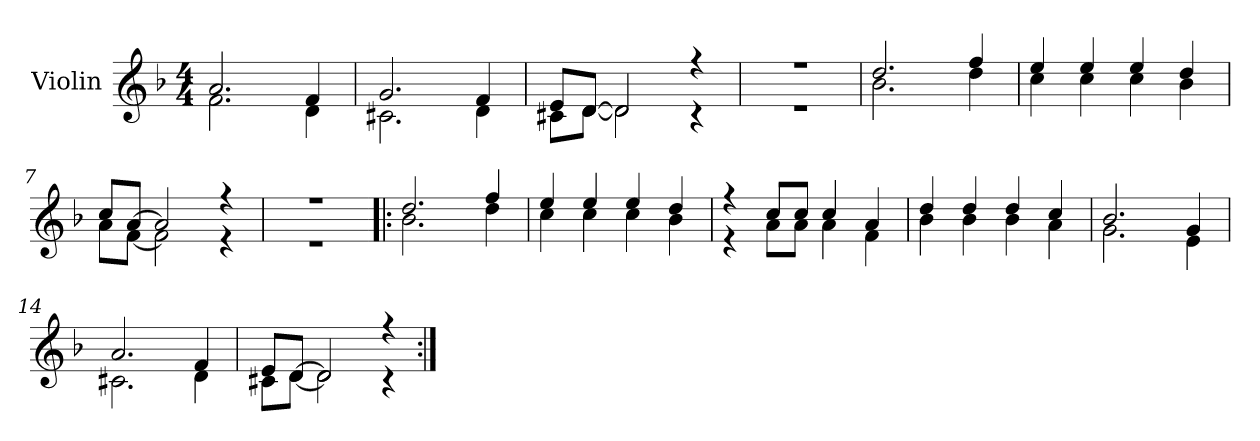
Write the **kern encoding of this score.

**kern
*part1
*staff1
*I"Violin
*I'Vln.
*stria5
*clefG2
*k[b-]
*M4/4
*MM200
=1
*^
2.a	2.f
4f	4d
=2	=2
2.g	2.c#X
4f	4d
=3	=3
8eL	8c#XL
[8dJ	[8dJ
2d]	2d]
4r	4r
=4	=4
1r	1r
=5	=5
2.dd	2.b-
4ff	4dd
=6	=6
4ee	4cc
4ee	4cc
4ee	4cc
4dd	4b-
=7	=7
8ccL	8aL
[8aJ	[8fJ
2a]	2f]
4r	4r
=8	=8
1r	1r
=9!|:	=9!|:
2.dd	2.b-
4ff	4dd
=10	=10
4ee	4cc
4ee	4cc
4ee	4cc
4dd	4b-
=11	=11
4r	4r
8ccL	8aL
8ccJ	8aJ
4cc	4a
4a	4f
=12	=12
4dd	4b-
4dd	4b-
4dd	4b-
4cc	4a
=13	=13
2.b-	2.g
4g	4e
=14	=14
2.a	2.c#X
4f	4d
=15	=15
8eL	8c#XL
[8dJ	[8dJ
2d]	2d]
4r	4r
*v	*v
=:|!
*-
